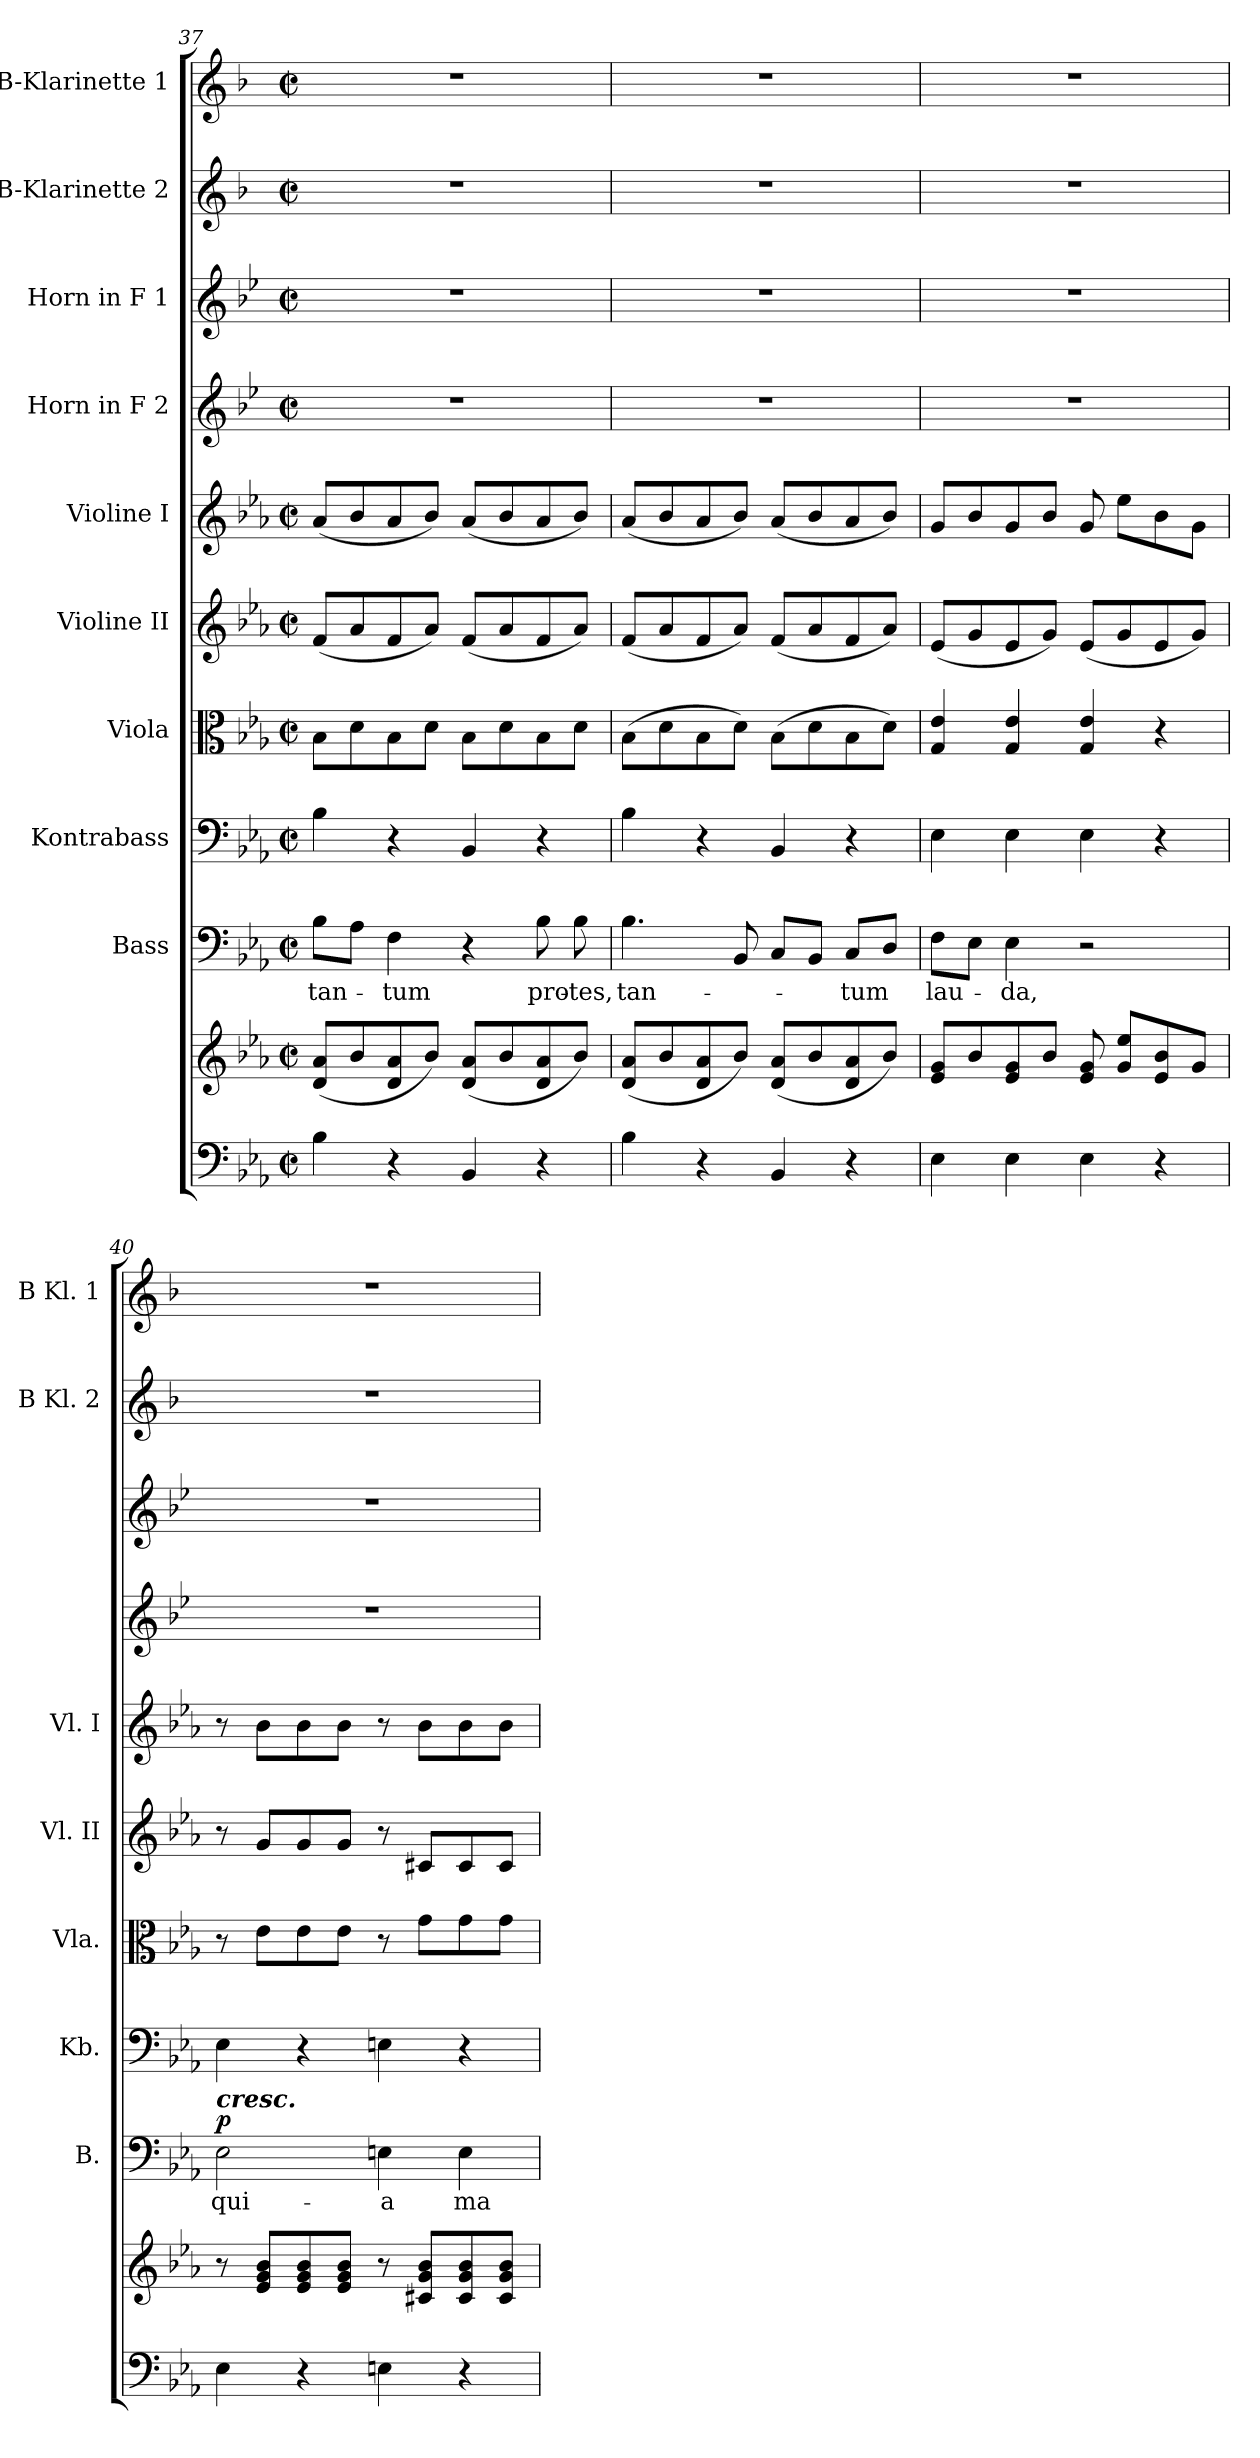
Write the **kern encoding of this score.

**kern	**kern	**kern	**text	**dynam	**kern	**kern	**kern	**kern	**kern	**kern	**kern	**kern
*part10	*part10	*part9	*part9	*part9	*part8	*part7	*part6	*part5	*part4	*part3	*part2	*part1
*staff11	*staff10	*staff9	*staff9	*staff9	*staff8	*staff7	*staff6	*staff5	*staff4	*staff3	*staff2	*staff1
*	*	*I"Bass	*	*	*I"Kontrabass	*I"Viola	*I"Violine II	*I"Violine I	*I"Horn in F 2	*I"Horn in F 1	*I"B-Klarinette 2	*I"B-Klarinette 1
*	*	*I'B.	*	*	*I'Kb.	*I'Vla.	*I'Vl. II	*I'Vl. I	*	*	*I'B Kl. 2	*I'B Kl. 1
*clefF4	*clefG2	*clefF4	*	*	*clefF4	*clefC3	*clefG2	*clefG2	*clefG2	*clefG2	*clefG2	*clefG2
*	*	*	*	*	*ITrd7c12	*	*	*	*ITrd4c7	*ITrd4c7	*ITrd1c2	*ITrd1c2
*k[b-e-a-]	*k[b-e-a-]	*k[b-e-a-]	*	*	*k[b-e-a-]	*k[b-e-a-]	*k[b-e-a-]	*k[b-e-a-]	*k[b-e-a-]	*k[b-e-a-]	*k[b-e-a-]	*k[b-e-a-]
*E-:	*E-:	*E-:	*	*	*E-:	*E-:	*E-:	*E-:	*E-:	*E-:	*E-:	*E-:
*M2/2	*M2/2	*M2/2	*	*	*M2/2	*M2/2	*M2/2	*M2/2	*M2/2	*M2/2	*M2/2	*M2/2
*met(c|)	*met(c|)	*met(c|)	*	*	*met(c|)	*met(c|)	*met(c|)	*met(c|)	*met(c|)	*met(c|)	*met(c|)	*met(c|)
=37	=37	=37	=37	=37	=37	=37	=37	=37	=37	=37	=37	=37
!	!	!	!LO:LY:b	!	!	!	!	!	!	!	!	!
4B-\	(<8d/ 8a-/L	8B-\L	tan-	.	4BB-\	8B-\L	(<8f/L	(<8a-/L	1r	1r	1r	1r
.	8b-/	8A-\J	.	.	.	8d\	8a-/	8b-/	.	.	.	.
!	!	!	!LO:LY:b	!	!	!	!	!	!	!	!	!
4r	8d/ 8a-/	4F\	-tum	.	4r	8B-\	8f/	8a-/	.	.	.	.
.	8b-/J)	.	.	.	.	8d\J	8a-/J)	8b-/J)	.	.	.	.
4BB-/	(<8d/ 8a-/L	4r	.	.	4BBB-/	8B-\L	(<8f/L	(<8a-/L	.	.	.	.
.	8b-/	.	.	.	.	8d\	8a-/	8b-/	.	.	.	.
!	!	!	!LO:LY:b	!	!	!	!	!	!	!	!	!
4r	8d/ 8a-/	8B-\	pro-	.	4r	8B-\	8f/	8a-/	.	.	.	.
!	!	!	!LO:LY:b	!	!	!	!	!	!	!	!	!
.	8b-/J)	8B-\	-tes,	.	.	8d\J	8a-/J)	8b-/J)	.	.	.	.
!!LO:PB:g=z
=38	=38	=38	=38	=38	=38	=38	=38	=38	=38	=38	=38	=38
!	!	!	!LO:LY:b	!	!	!	!	!	!	!	!	!
4B-\	(<8d/ 8a-/L	4.B-\	tan-	.	4BB-\	(>8B-\L	(<8f/L	(<8a-/L	1r	1r	1r	1r
.	8b-/	.	.	.	.	8d\	8a-/	8b-/	.	.	.	.
4r	8d/ 8a-/	.	.	.	4r	8B-\	8f/	8a-/	.	.	.	.
.	8b-/J)	8BB-/	.	.	.	8d\J)	8a-/J)	8b-/J)	.	.	.	.
4BB-/	(<8d/ 8a-/L	8C/L	.	.	4BBB-/	(>8B-\L	(<8f/L	(<8a-/L	.	.	.	.
.	8b-/	8BB-/J	.	.	.	8d\	8a-/	8b-/	.	.	.	.
!	!	!	!LO:LY:b	!	!	!	!	!	!	!	!	!
4r	8d/ 8a-/	8C/L	-tum	.	4r	8B-\	8f/	8a-/	.	.	.	.
.	8b-/J)	8D/J	.	.	.	8d\J)	8a-/J)	8b-/J)	.	.	.	.
=39	=39	=39	=39	=39	=39	=39	=39	=39	=39	=39	=39	=39
!	!	!	!LO:LY:b	!	!	!	!	!	!	!	!	!
4E-\	8e-/ 8g/L	8F\L	lau-	.	4EE-\	4G/ 4e-/	(<8e-/L	8g/L	1r	1r	1r	1r
.	8b-/	8E-\J	.	.	.	.	8g/	8b-/	.	.	.	.
!	!	!	!LO:LY:b	!	!	!	!	!	!	!	!	!
4E-\	8e-/ 8g/	4E-\	-da,	.	4EE-\	4G/ 4e-/	8e-/	8g/	.	.	.	.
.	8b-/J	.	.	.	.	.	8g/J)	8b-/J	.	.	.	.
4E-\	8e-/ 8g/	2r	.	.	4EE-\	4G/ 4e-/	(<8e-/L	8g/	.	.	.	.
.	8g/ 8ee-/L	.	.	.	.	.	8g/	8ee-\L	.	.	.	.
4r	8e-/ 8b-/	.	.	.	4r	4r	8e-/	8b-\	.	.	.	.
.	8g/J	.	.	.	.	.	8g/J)	8g\J	.	.	.	.
=40	=40	=40	=40	=40	=40	=40	=40	=40	=40	=40	=40	=40
!	!	!LO:TX:a:Bi:t=cresc.	!	!	!	!	!	!	!	!	!	!
!	!	!	!LO:LY:b	!LO:DY:a	!	!	!	!	!	!	!	!
4E-\	8r	2E-\	qui-	p	4EE-\	8r	8r	8r	1r	1r	1r	1r
.	8e-/ 8g/ 8b-/L	.	.	.	.	8e-\L	8g/L	8b-\L	.	.	.	.
4r	8e-/ 8g/ 8b-/	.	.	.	4r	8e-\	8g/	8b-\	.	.	.	.
.	8e-/ 8g/ 8b-/J	.	.	.	.	8e-\J	8g/J	8b-\J	.	.	.	.
!	!	!	!LO:LY:b	!	!	!	!	!	!	!	!	!
4En\	8r	4En\	-a	.	4EEn\	8r	8r	8r	.	.	.	.
.	8c#X/ 8g/ 8b-/L	.	.	.	.	8g\L	8c#X/L	8b-\L	.	.	.	.
!	!	!	!LO:LY:b	!	!	!	!	!	!	!	!	!
4r	8c#/ 8g/ 8b-/	4E\	ma-	.	4r	8g\	8c#/	8b-\	.	.	.	.
.	8c#/ 8g/ 8b-/J	.	.	.	.	8g\J	8c#/J	8b-\J	.	.	.	.
=	=	=	=	=	=	=	=	=	=	=	=	=
*-	*-	*-	*-	*-	*-	*-	*-	*-	*-	*-	*-	*-
